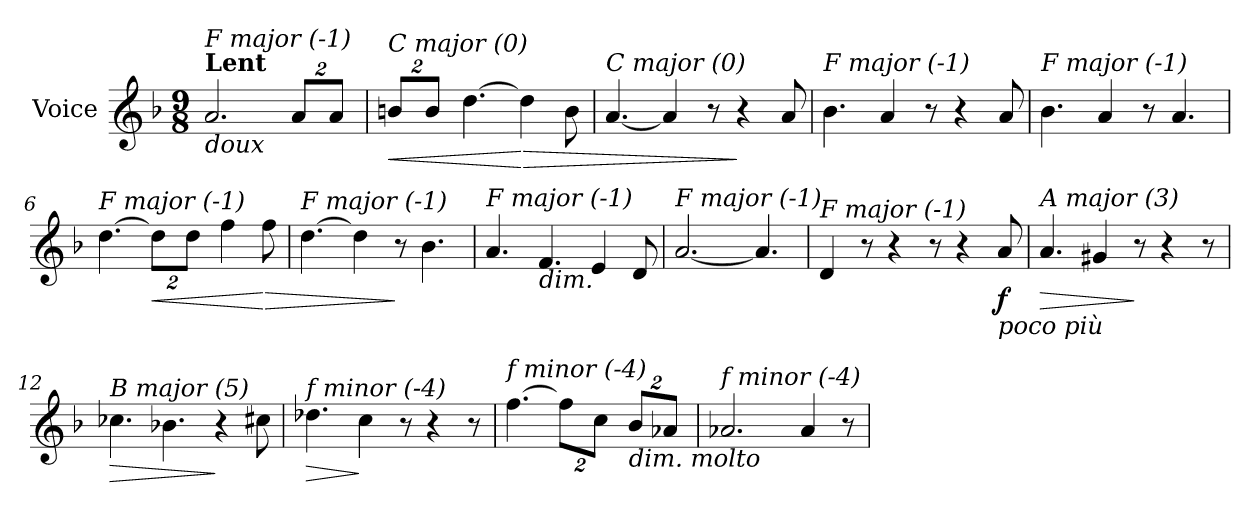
**kern	**dynam
*part1	*part1
*staff1	*staff1
*I"Voice	*
*I'V	*
*clefG2	*
*k[b-]	*
*F:	*
*M9/8	*
=1	=1
!LO:TX:a:B:t=Lent	!
!LO:TX:b:i:t=doux	!
!LO:TX:i:t=F major (-1)	!
2.a/	.
*Xbrackettup	*
16%3a/L	.
16%3a/J	.
=2	=2
!LO:TX:i:t=C major (0)	!
!	!LO:HP:b
16%3bn/L	<
16%3b/J	.
[4.dd\	.
!	!LO:HP:n=1:b
4dd\]	[ >
8b\	.
=3	=3
!LO:TX:i:t=C major (0)	!
[4.a/	.
4a/]	.
8r	.
4r	]
8a/	.
=4	=4
!LO:TX:i:t=F major (-1)	!
4.b-\	.
4a/	.
8r	.
4r	.
8a/	.
=5	=5
!LO:TX:i:t=F major (-1)	!
4.b-\	.
4a/	.
8r	.
4.a/	.
!!LO:LB:g=z
=6	=6
!LO:TX:i:t=F major (-1)	!
[4.dd\	.
!	!LO:HP:b
16%3dd\L]	<
16%3dd\J	.
4ff\	.
!	!LO:HP:n=1:b
8ff\	[ >
=7	=7
!LO:TX:i:t=F major (-1)	!
[4.dd\	.
4dd\]	.
8r	]
4.b-\	.
=8	=8
!LO:TX:i:t=F major (-1)	!
4.a/	.
!LO:TX:b:i:t=dim.	!
4.f/	.
4e/	.
8d/	.
=9	=9
!LO:TX:i:t=F major (-1)	!
[2.a/	.
4.a/]	.
=10	=10
!LO:TX:i:t=F major (-1)	!
4d/	.
8r	.
4r	.
8r	.
4r	.
!LO:TX:b:i:t=poco più	!
!	!LO:DY:b
8a/	f
!!LO:LB:g=z
=11	=11
!LO:TX:i:t=A major (3)	!
!	!LO:HP:b
4.a/	>
4g#X/	.
8r	]
4r	.
8r	.
=12	=12
!LO:TX:i:t=B major (5)	!
!	!LO:HP:b
4.cc-Xi\	>
4.b-X\	.
4r	]
8cc#Xi\	.
=13	=13
!LO:TX:i:t=f minor (-4)	!
!	!LO:HP:b
4.dd-X\	>
4cc\	]
8r	.
4r	.
8r	.
=14	=14
!LO:TX:i:t=f minor (-4)	!
[4.ff\	.
16%3ff\L]	.
16%3cc\J	.
!LO:TX:b:i:t=dim. molto	!
16%3b-/L	.
16%3a-X/J	.
=15	=15
!LO:TX:i:t=f minor (-4)	!
2.a-X/	.
4a-/	.
8r	.
=	=
*-	*-
